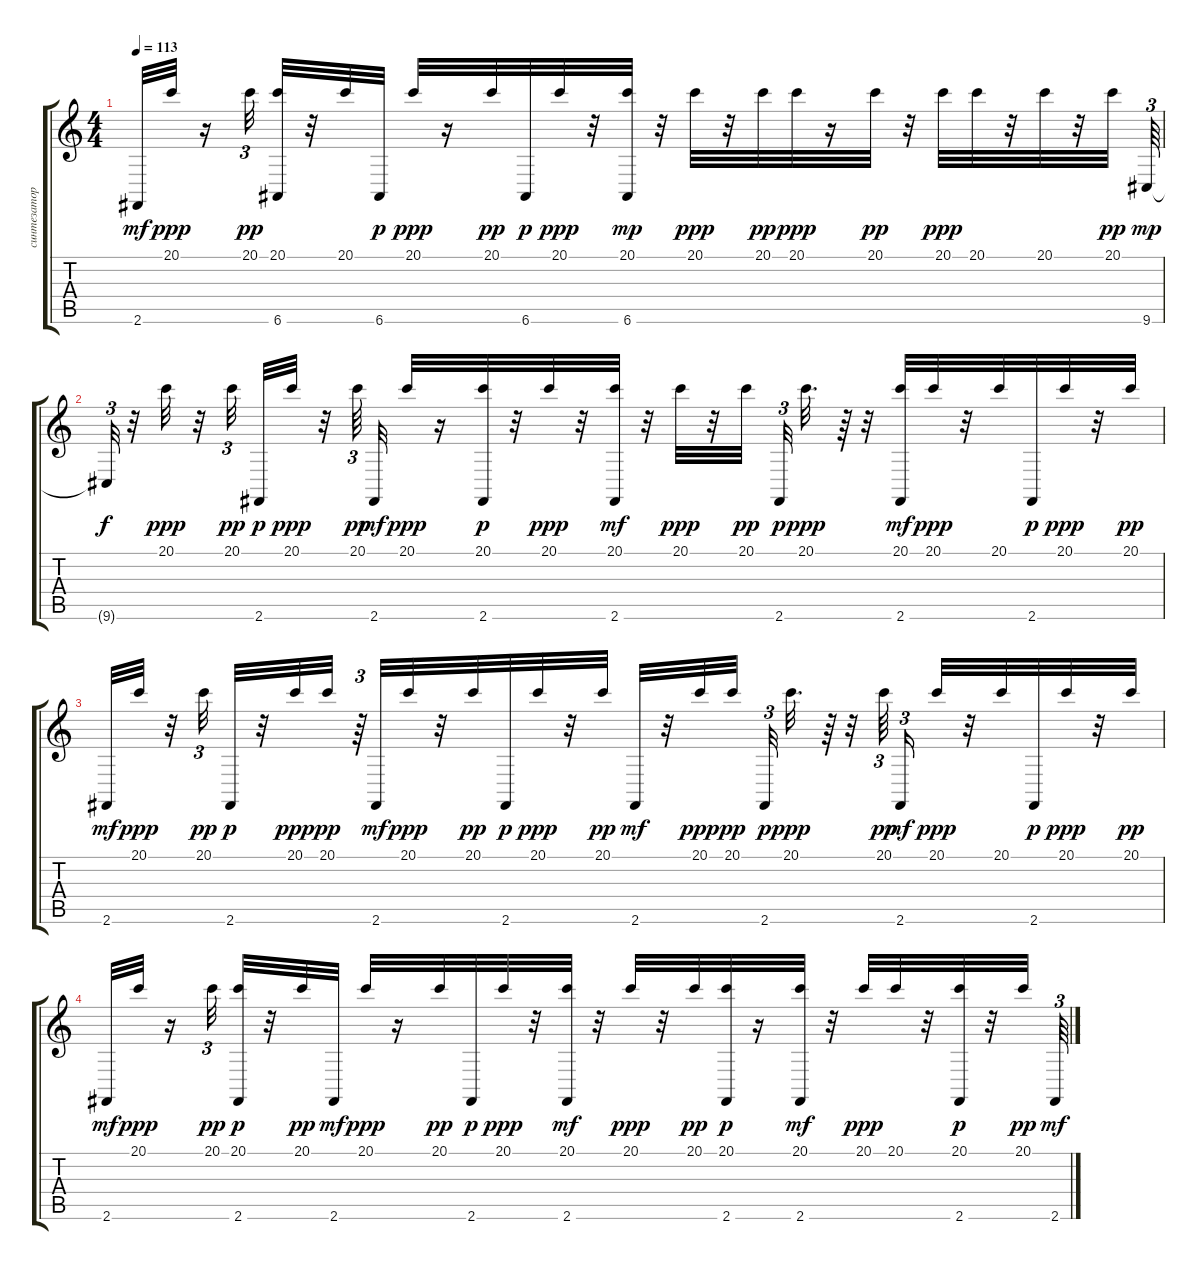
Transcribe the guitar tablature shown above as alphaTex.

\track ("синтезатор" "синтезатор") {instrument acousticgrandpiano}
\staff {score tabs}
\tuning (E4 B3 G3 D3 A2 E2) {hide}
\ts (4 4)
\tempo 113
\clef g2
\ks c
2.6.32{dy mf} 20.1.32{dy ppp} r.16 20.1.32{tu (3 2) dy pp} (20.1 6.6).32 r.32 20.1.32 6.6.32{dy p} 20.1.32{dy ppp} r.16 20.1.32{dy pp} 6.6.32{dy p} 20.1.32{dy ppp} r.32 (20.1 6.6).32{dy mp} r.32 20.1.32{dy ppp} r.32 20.1.32{dy pp} 20.1.32{dy ppp} r.16 20.1.32{dy pp} r.32 20.1.32{dy ppp} 20.1.32 r.32 20.1.32 r.32 20.1.32{dy pp} 9.6.64{tu (3 2) dy mp} |
9.6{t}.32{tu (3 2) dy f} r.32 20.1.32{dy ppp} r.32 20.1.32{tu (3 2) dy pp beam splitsecondary} 2.6.32{dy p} 20.1.32{dy ppp} r.32 20.1.64{tu (3 2) dy pp} 2.6.32{dy mf} 20.1.32{dy ppp} r.16 (20.1 2.6).32{dy p} r.32 20.1.32{dy ppp} r.32 (20.1 2.6).32{dy mf} r.32 20.1.32{dy ppp} r.32 20.1.32{dy pp beam splitsecondary} 2.6.32{tu (3 2) dy p} 20.1.32{d dy ppp} r.64 r.32 (20.1 2.6).32{dy mf} 20.1.32{dy ppp} r.32 20.1.32 2.6.32{dy p} 20.1.32{dy ppp} r.32 20.1.32{dy pp} |
2.6.32{dy mf} 20.1.32{dy ppp} r.32 20.1.32{tu (3 2) dy pp} 2.6.32{dy p} r.32 20.1.32{dy ppp} 20.1.32{dy pp} r.64{tu (3 2)} 2.6.32{dy mf} 20.1.32{dy ppp} r.32 20.1.32{dy pp} 2.6.32{dy p} 20.1.32{dy ppp} r.32 20.1.32{dy pp} 2.6.32{dy mf} r.32 20.1.32{dy ppp} 20.1.32{dy pp beam splitsecondary} 2.6.32{tu (3 2) dy p} 20.1.32{d dy ppp} r.64 r.32 20.1.64{tu (3 2) dy pp} 2.6.16{tu (3 2) dy mf} 20.1.32{dy ppp} r.32 20.1.32 2.6.32{dy p} 20.1.32{dy ppp} r.32 20.1.32{dy pp} |
2.6.32{dy mf} 20.1.32{dy ppp} r.16 20.1.32{tu (3 2) dy pp} (20.1 2.6).32{dy p} r.32 20.1.32{dy pp} 2.6.32{dy mf} 20.1.32{dy ppp} r.16 20.1.32{dy pp} 2.6.32{dy p} 20.1.32{dy ppp} r.32 (20.1 2.6).32{dy mf} r.32 20.1.32{dy ppp} r.32 20.1.32{dy pp} (20.1 2.6).32{dy p} r.16 (20.1 2.6).32{dy mf} r.32 20.1.32{dy ppp} 20.1.32 r.32 (20.1 2.6).32{dy p} r.32 20.1.32{dy pp} 2.6.64{tu (3 2) dy mf}
